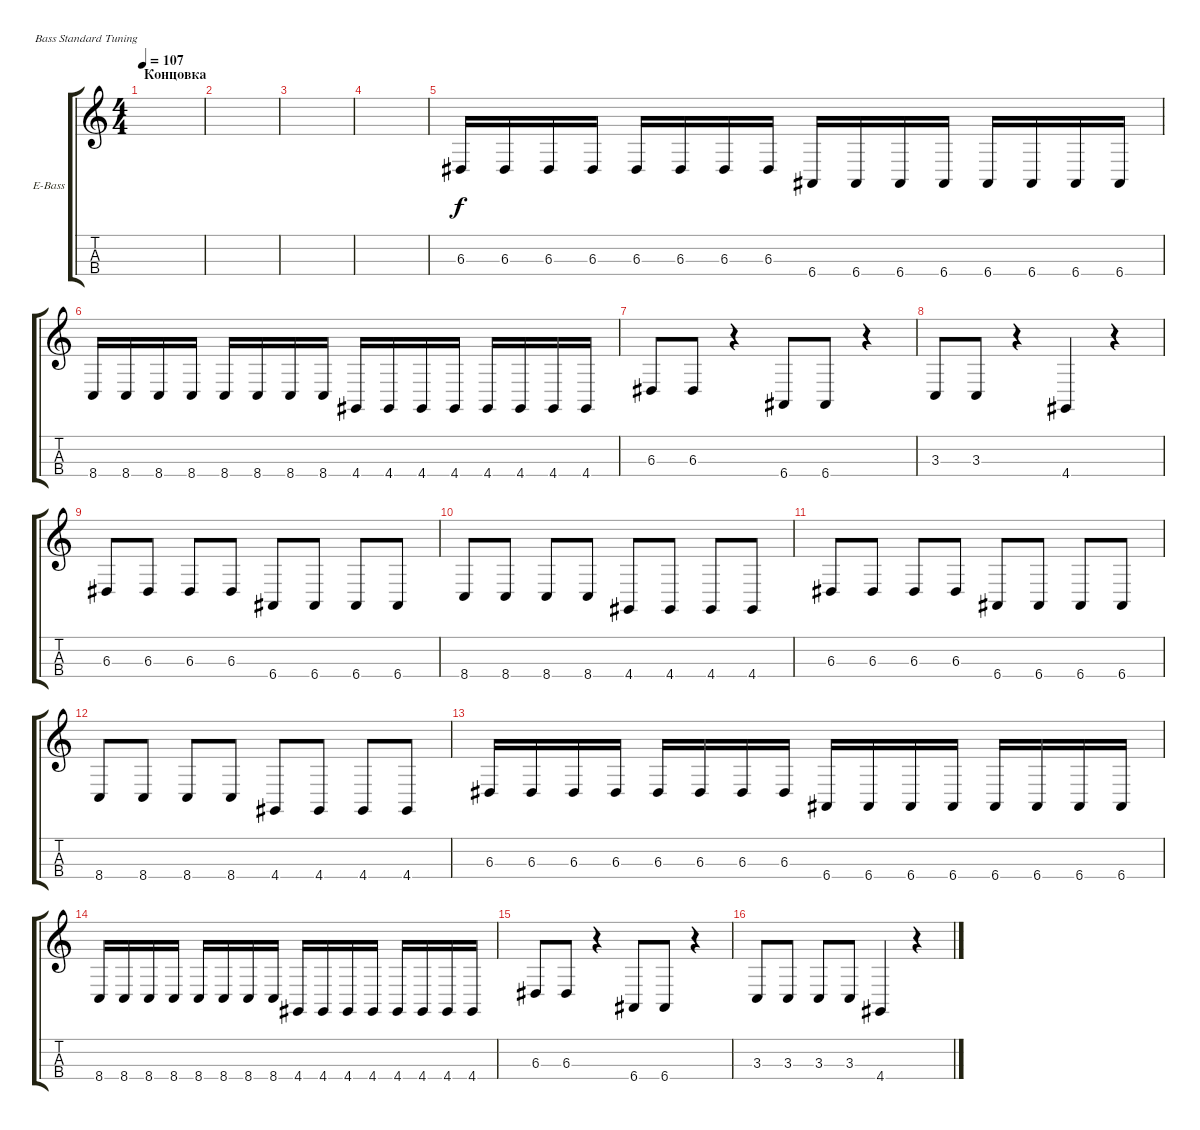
\defaultSystemsLayout 4
\bracketExtendMode groupsimilarinstruments
\firstSystemTrackNameOrientation horizontal
\otherSystemsTrackNameOrientation horizontal
\track ("Electric Bass" "E-Bass") {instrument electricbassfinger}
\staff {score tabs}
\tuning (G2 D2 A1 E1)
\ts (4 4)
\section ("" "Концовка")
\tempo 107
\clef g2
\ks c
|
|
|
|
6.3.16 6.3.16 6.3.16 6.3.16 6.3.16 6.3.16 6.3.16 6.3.16 6.4.16 6.4.16 6.4.16 6.4.16 6.4.16 6.4.16 6.4.16 6.4.16 |
8.4.16 8.4.16 8.4.16 8.4.16 8.4.16 8.4.16 8.4.16 8.4.16 4.4.16 4.4.16 4.4.16 4.4.16 4.4.16 4.4.16 4.4.16 4.4.16 |
6.3.8 6.3.8 r.4 6.4.8 6.4.8 r.4 |
3.3.8 3.3.8 r.4 4.4.4 r.4 |
6.3.8 6.3.8 6.3.8 6.3.8 6.4.8 6.4.8 6.4.8 6.4.8 |
8.4.8 8.4.8 8.4.8 8.4.8 4.4.8 4.4.8 4.4.8 4.4.8 |
6.3.8 6.3.8 6.3.8 6.3.8 6.4.8 6.4.8 6.4.8 6.4.8 |
8.4.8 8.4.8 8.4.8 8.4.8 4.4.8 4.4.8 4.4.8 4.4.8 |
6.3.16 6.3.16 6.3.16 6.3.16 6.3.16 6.3.16 6.3.16 6.3.16 6.4.16 6.4.16 6.4.16 6.4.16 6.4.16 6.4.16 6.4.16 6.4.16 |
8.4.16 8.4.16 8.4.16 8.4.16 8.4.16 8.4.16 8.4.16 8.4.16 4.4.16 4.4.16 4.4.16 4.4.16 4.4.16 4.4.16 4.4.16 4.4.16 |
6.3.8 6.3.8 r.4 6.4.8 6.4.8 r.4 |
3.3.8 3.3.8 3.3.8 3.3.8 4.4.4 r.4
